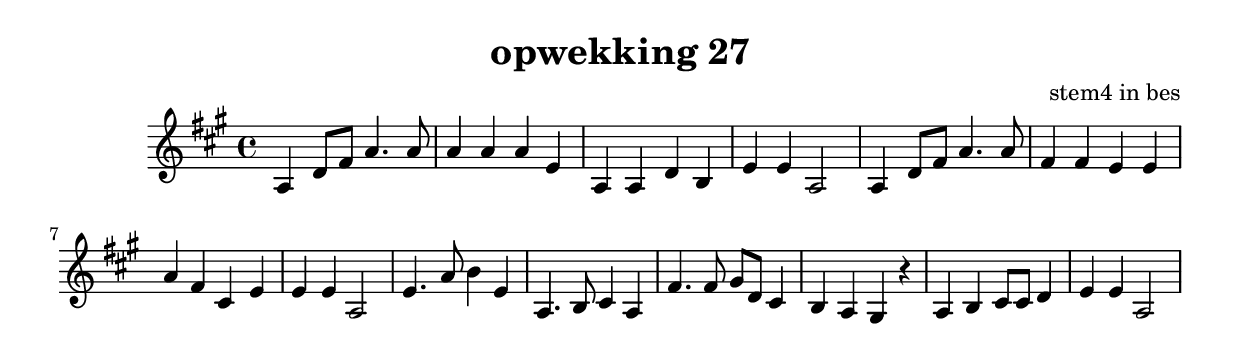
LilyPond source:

\header {
title = "opwekking 27"
composer = "stem4 in bes"
}

\relative c'' {
	\key a \major
	#(set-accidental-style 'modern)
	
	a,4 d8 fis a4. a8

	a4 a a e

	a, a d b

	e e a,2	

	a4 d8 fis a4. a8

	fis4 fis e e

	a fis cis e

	e e a,2	

	e'4. a8 b4 e,

	a,4. b8 cis4 a

	fis'4. fis8 gis d cis4

	b a gis r4

	a b cis8 cis d4

	e e a,2
}

